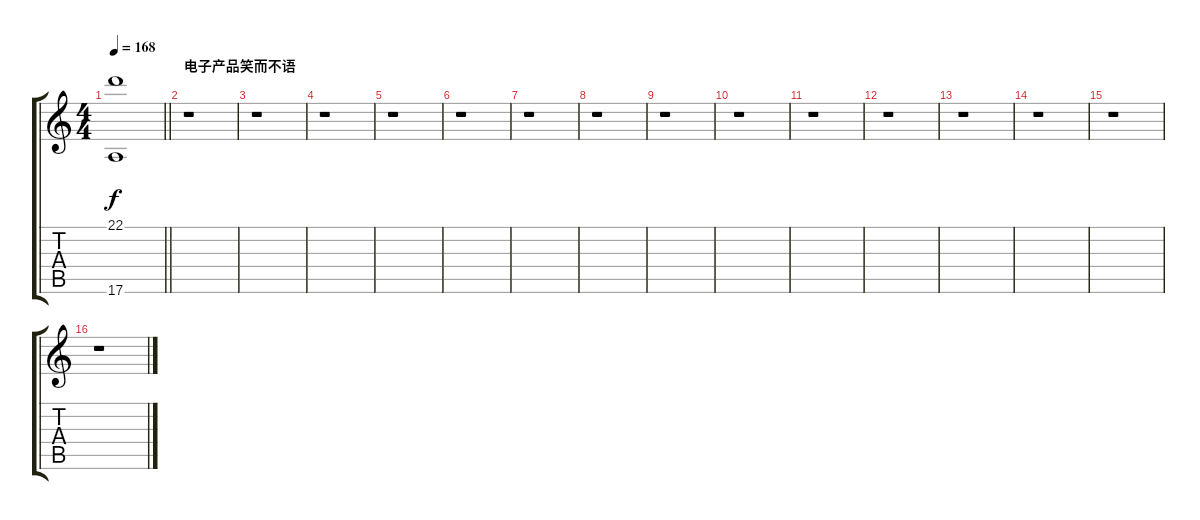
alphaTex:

\track "" {instrument marimba}
\staff {score tabs}
\tuning (E4 B3 G3 D3 A2 E2) {hide}
\ts (4 4)
\section ("" "")
\tempo 168
\clef g2
\barLineRight lightlight
\ks c
(22.1{t} 17.6{t}).1{dy f} |
\section ("" "电子产品笑而不语")
r.1 |
r.1 |
r.1 |
r.1 |
r.1 |
r.1 |
r.1 |
r.1 |
r.1 |
r.1 |
r.1 |
r.1 |
r.1 |
r.1 |
r.1
